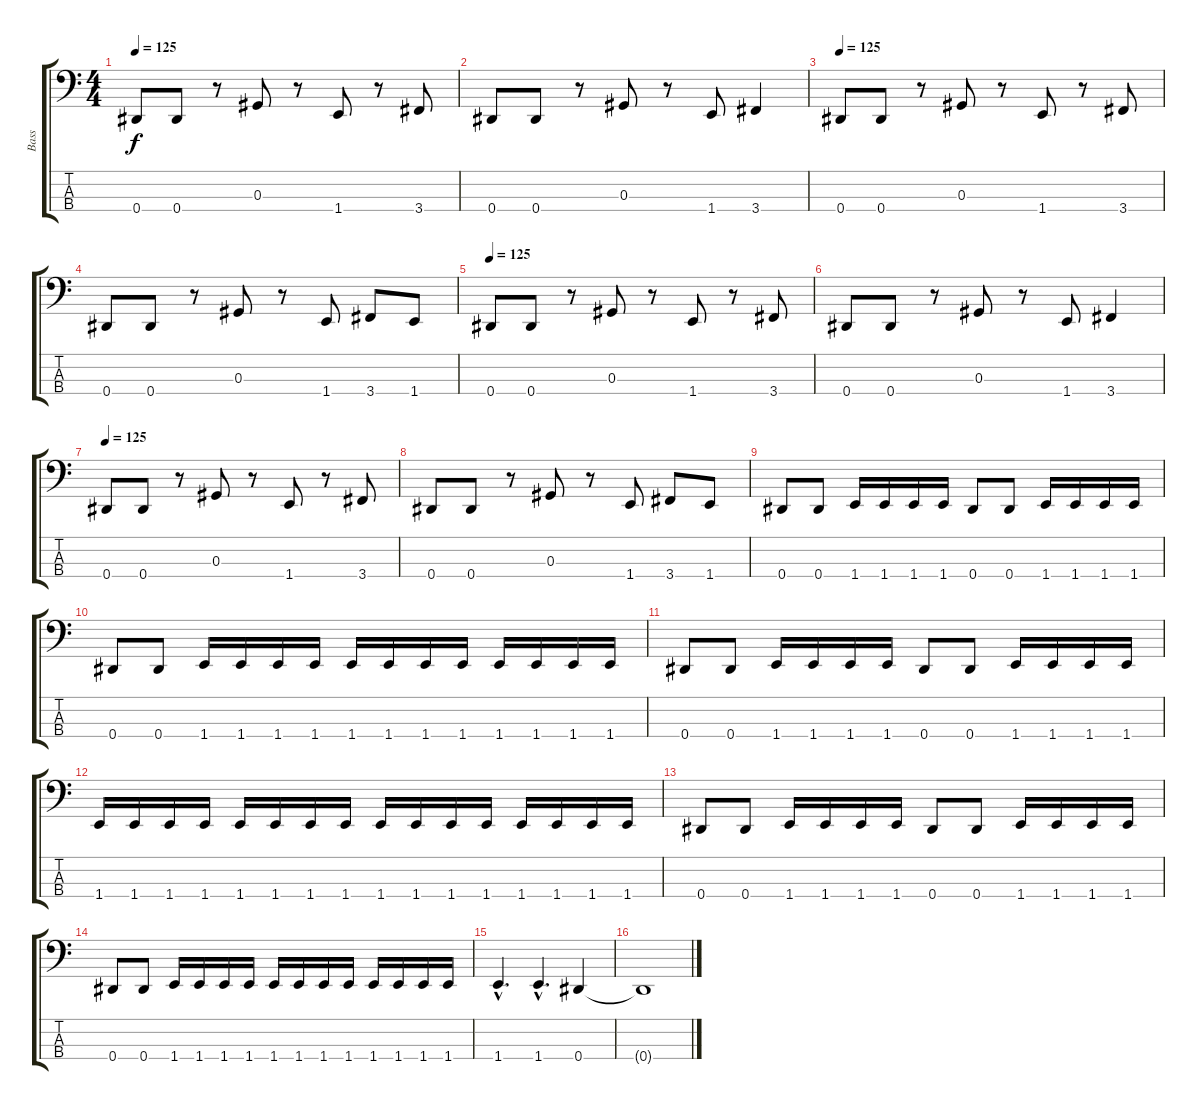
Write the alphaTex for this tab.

\track ("Bass" "Bass") {instrument electricbassfinger}
\staff {score tabs}
\tuning (Gb2 Db2 Ab1 Eb1) {hide}
\ts (4 4)
\tempo 125
\clef f4
\ks c
0.4.8{dy f} 0.4.8 r.8 0.3.8 r.8 1.4.8 r.8 3.4.8 |
0.4.8 0.4.8 r.8 0.3.8 r.8 1.4.8 3.4.4 |
\tempo 125
0.4.8 0.4.8 r.8 0.3.8 r.8 1.4.8 r.8 3.4.8 |
0.4.8 0.4.8 r.8 0.3.8 r.8 1.4.8 3.4.8 1.4.8 |
\tempo 125
0.4.8 0.4.8 r.8 0.3.8 r.8 1.4.8 r.8 3.4.8 |
0.4.8 0.4.8 r.8 0.3.8 r.8 1.4.8 3.4.4 |
\tempo 125
0.4.8 0.4.8 r.8 0.3.8 r.8 1.4.8 r.8 3.4.8 |
0.4.8 0.4.8 r.8 0.3.8 r.8 1.4.8 3.4.8 1.4.8 |
0.4.8 0.4.8 1.4.16 1.4.16 1.4.16 1.4.16 0.4.8 0.4.8 1.4.16 1.4.16 1.4.16 1.4.16 |
0.4.8 0.4.8 1.4.16 1.4.16 1.4.16 1.4.16 1.4.16 1.4.16 1.4.16 1.4.16 1.4.16 1.4.16 1.4.16 1.4.16 |
0.4.8 0.4.8 1.4.16 1.4.16 1.4.16 1.4.16 0.4.8 0.4.8 1.4.16 1.4.16 1.4.16 1.4.16 |
1.4.16 1.4.16 1.4.16 1.4.16 1.4.16 1.4.16 1.4.16 1.4.16 1.4.16 1.4.16 1.4.16 1.4.16 1.4.16 1.4.16 1.4.16 1.4.16 |
0.4.8 0.4.8 1.4.16 1.4.16 1.4.16 1.4.16 0.4.8 0.4.8 1.4.16 1.4.16 1.4.16 1.4.16 |
0.4.8 0.4.8 1.4.16 1.4.16 1.4.16 1.4.16 1.4.16 1.4.16 1.4.16 1.4.16 1.4.16 1.4.16 1.4.16 1.4.16 |
1.4{hac}.4{d} 1.4{hac}.4{d} 0.4.4 |
0.4{t}.1
